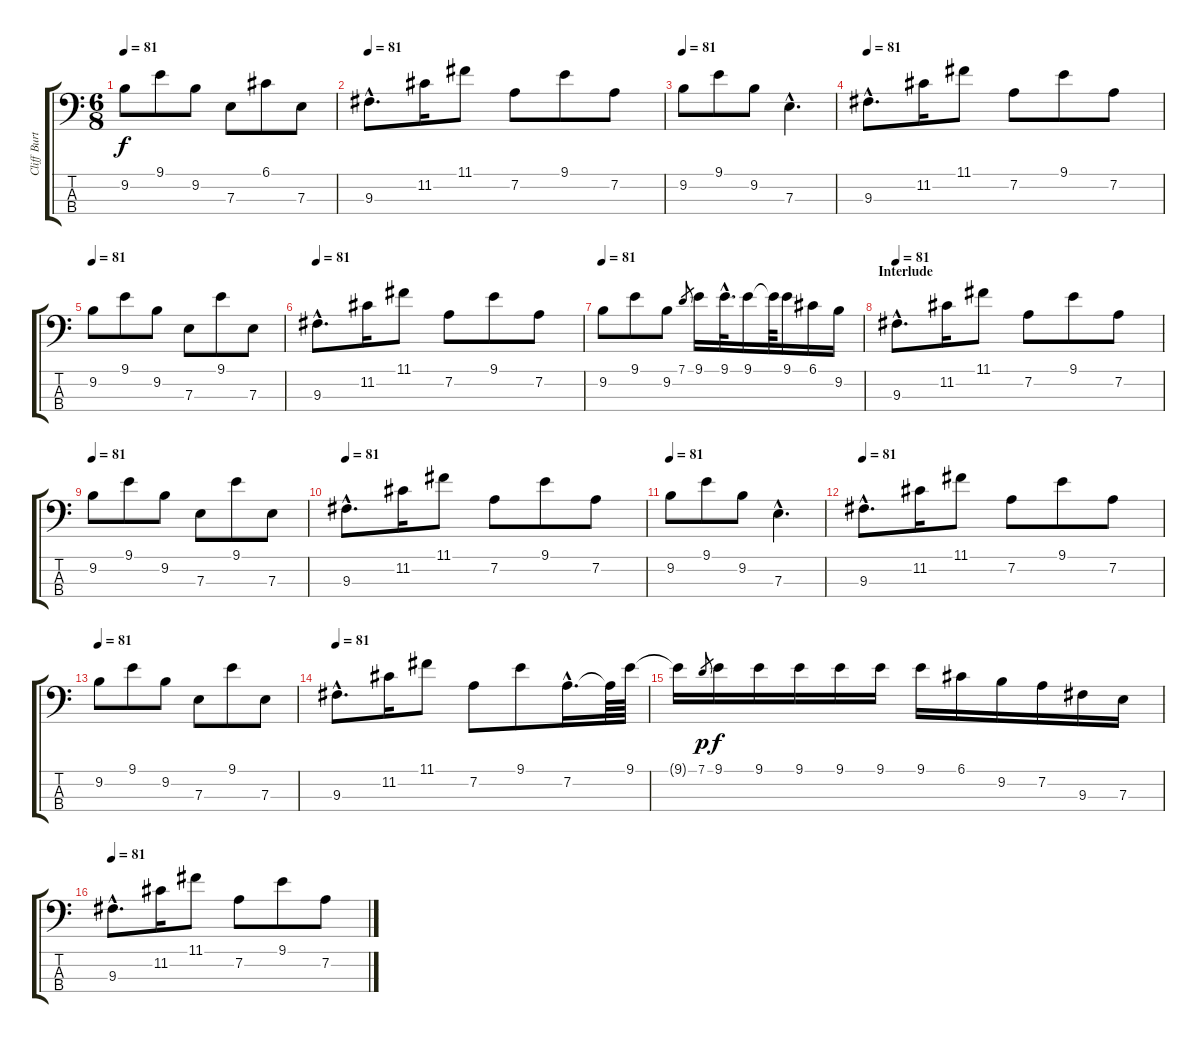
\track ("Cliff Burton" "Cliff Burt") {instrument electricbassfinger}
\staff {score tabs}
\tuning (G2 D2 A1 E1) {hide}
\ts (6 8)
\tempo 81
\clef f4
\ks c
9.2.8{dy f} 9.1.8 9.2.8 7.3.8 6.1.8 7.3.8 |
\tempo 81
9.3{hac}.8{d} 11.2.16 11.1.8 7.2.8 9.1.8 7.2.8 |
\tempo 81
9.2.8 9.1.8 9.2.8 7.3{hac}.4{d} |
\tempo 81
9.3{hac}.8{d} 11.2.16 11.1.8 7.2.8 9.1.8 7.2.8 |
\tempo 81
9.2.8 9.1.8 9.2.8 7.3.8 9.1.8 7.3.8 |
\tempo 81
9.3{hac}.8{d} 11.2.16 11.1.8 7.2.8 9.1.8 7.2.8 |
\tempo 81
9.2.8 9.1.8 9.2.8 7.1.8{gr} 9.1.16 9.1{hac}.32{d} 9.1.16 9.1{t}.64 9.1.16 6.1.16 9.2.16 |
\section ("" "Interlude")
\tempo 81
9.3{hac}.8{d} 11.2.16 11.1.8 7.2.8 9.1.8 7.2.8 |
\tempo 81
9.2.8 9.1.8 9.2.8 7.3.8 9.1.8 7.3.8 |
\tempo 81
9.3{hac}.8{d} 11.2.16 11.1.8 7.2.8 9.1.8 7.2.8 |
\tempo 81
9.2.8 9.1.8 9.2.8 7.3{hac}.4{d} |
\tempo 81
9.3{hac}.8{d} 11.2.16 11.1.8 7.2.8 9.1.8 7.2.8 |
\tempo 81
9.2.8 9.1.8 9.2.8 7.3.8 9.1.8 7.3.8 |
\tempo 81
9.3{hac}.8{d} 11.2.16 11.1.8 7.2.8 9.1.8 7.2{hac}.16{d} 7.2{t}.64 9.1.64 |
9.1{t}.16 7.1.8{gr dy p} 9.1.16{dy f} 9.1.16 9.1.16 9.1.16 9.1.16 9.1.16 6.1.16 9.2.16 7.2.16 9.3.16 7.3.16 |
\tempo 81
9.3{hac}.8{d} 11.2.16 11.1.8 7.2.8 9.1.8 7.2.8
